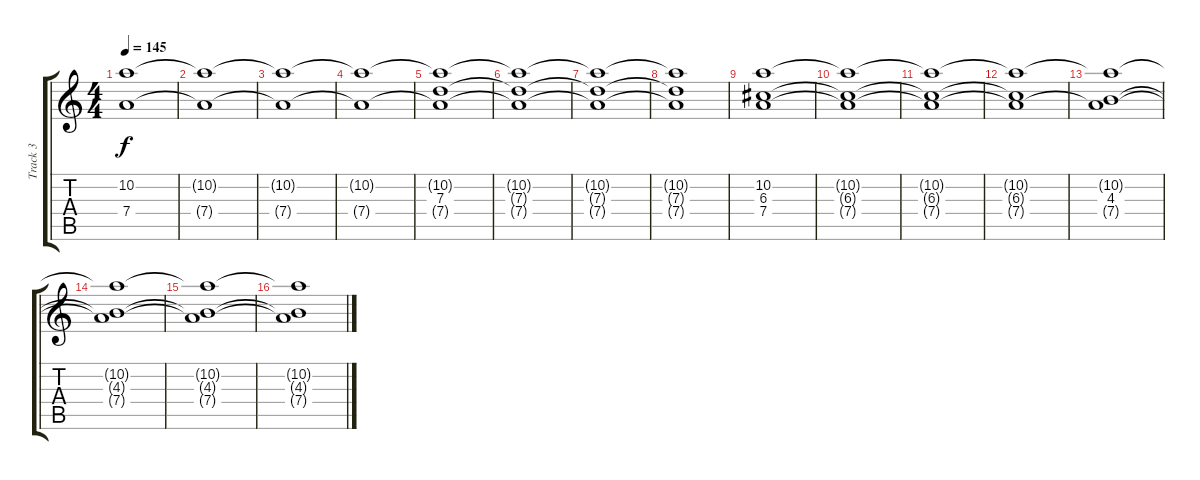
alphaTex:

\track ("Track 3" "Track 3") {instrument distortionguitar}
\staff {score tabs}
\tuning (E4 B3 G3 D3 A2 E2) {hide}
\ts (4 4)
\tempo 145
\clef g2
\ks c
(10.2 7.4).1{dy f volume 16 instrument synthstrings1} |
(10.2{t} 7.4{t}).1 |
(10.2{t} 7.4{t}).1 |
(10.2{t} 7.4{t}).1 |
(10.2{t} 7.3 7.4{t}).1 |
(10.2{t} 7.3{t} 7.4{t}).1 |
(10.2{t} 7.3{t} 7.4{t}).1 |
(10.2{t} 7.3{t} 7.4{t}).1 |
(10.2 6.3 7.4).1{instrument synthstrings1} |
(10.2{t} 6.3{t} 7.4{t}).1 |
(10.2{t} 6.3{t} 7.4{t}).1 |
(10.2{t} 6.3{t} 7.4{t}).1 |
(10.2{t} 4.3 7.4{t}).1 |
(10.2{t} 4.3{t} 7.4{t}).1 |
(10.2{t} 4.3{t} 7.4{t}).1 |
(10.2{t} 4.3{t} 7.4{t}).1
